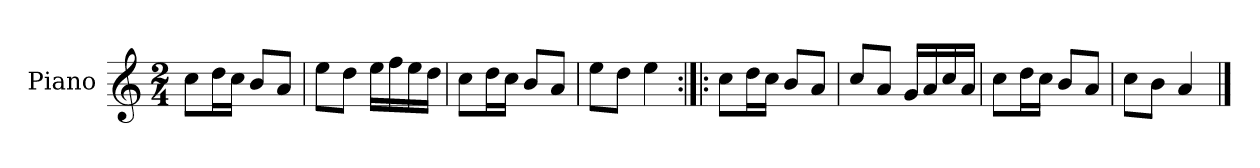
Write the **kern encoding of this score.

**kern
*part1
*staff1
*I"Piano
*I'Pno.
*clefG2
*k[]
*M2/4
=1
8cc\L
16dd\L
16cc\JJ
8b/L
8a/J
=2
8ee\L
8dd\J
16ee\LL
16ff\
16ee\
16dd\JJ
=3
8cc\L
16dd\L
16cc\JJ
8b/L
8a/J
=4
8ee\L
8dd\J
4ee\
=5:|!|:
8cc\L
16dd\L
16cc\JJ
8b/L
8a/J
=6
8cc/L
8a/J
16g/LL
16a/
16cc/
16a/JJ
=7
8cc\L
16dd\L
16cc\JJ
8b/L
8a/J
=8
8cc\L
8b\J
4a/
==
*-
